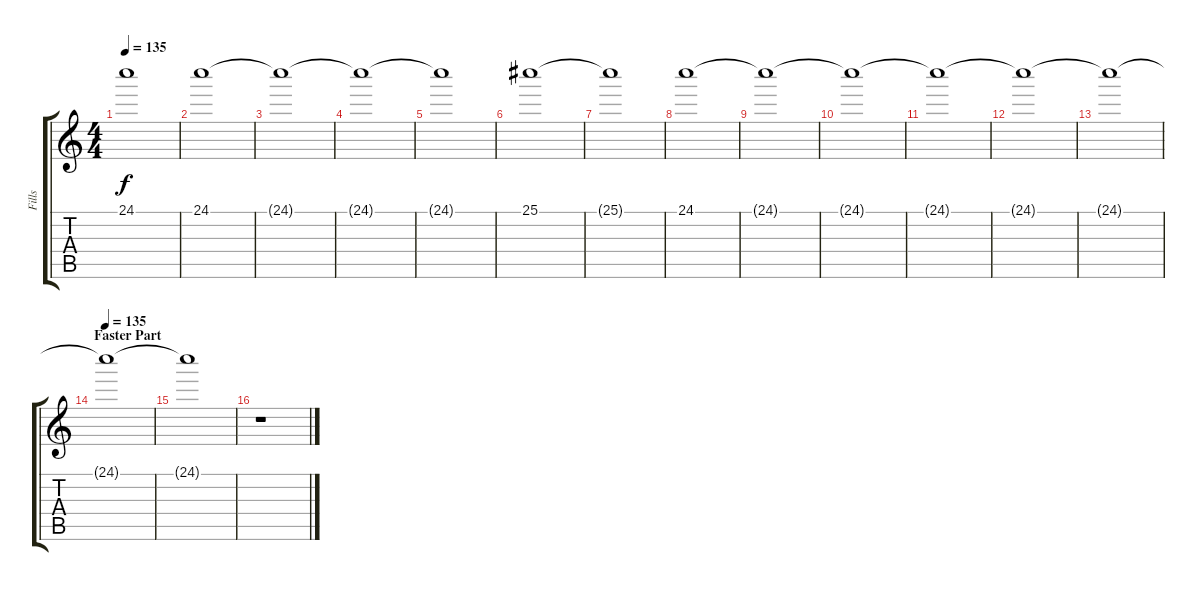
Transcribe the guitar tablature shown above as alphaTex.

\track ("Fills" "Fills") {instrument distortionguitar}
\staff {score tabs}
\tuning (C4 G3 Eb3 Bb2 F2 C2) {hide}
\ts (4 4)
\tempo 135
\clef g2
\ks c
24.1{t}.1{dy f} |
24.1.1 |
24.1{t}.1 |
24.1{t}.1 |
24.1{t}.1 |
25.1.1{instrument stringensemble2} |
25.1{t}.1 |
24.1.1{instrument stringensemble2} |
24.1{t}.1 |
24.1{t}.1 |
24.1{t}.1 |
24.1{t}.1 |
24.1{t}.1 |
\section ("" "Faster Part")
\tempo 135
24.1{t}.1 |
24.1{t}.1 |
r.1
